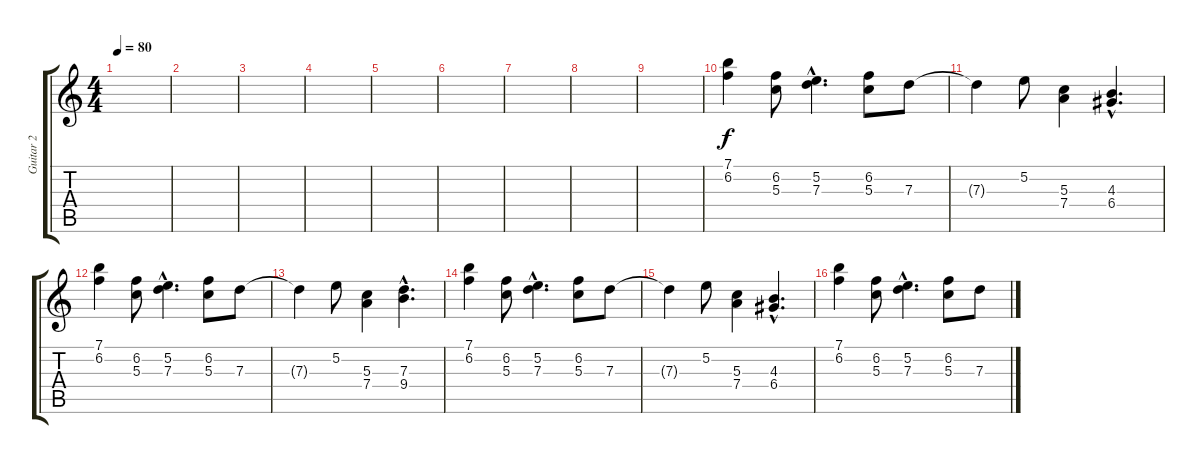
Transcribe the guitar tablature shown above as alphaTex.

\track ("Guitar 2" "Guitar 2") {instrument electricguitarclean}
\staff {score tabs}
\tuning (E4 B3 G3 D3 A2 E2) {hide}
\ts (4 4)
\tempo 80
\clef g2
\ks c
|
|
|
|
|
|
|
|
|
(7.1 6.2).4{volume 9} (6.2 5.3).8 (5.2{hac} 7.3{hac}).4{d} (6.2 5.3).8 7.3.8 |
7.3{t}.4 5.2.8 (5.3 7.4).4 (4.3{hac} 6.4{hac}).4{d} |
(7.1 6.2).4 (6.2 5.3).8 (5.2{hac} 7.3{hac}).4{d} (6.2 5.3).8 7.3.8 |
7.3{t}.4 5.2.8 (5.3 7.4).4 (7.3{hac} 9.4{hac}).4{d} |
(7.1 6.2).4 (6.2 5.3).8 (5.2{hac} 7.3{hac}).4{d} (6.2 5.3).8 7.3.8 |
7.3{t}.4 5.2.8 (5.3 7.4).4 (4.3{hac} 6.4{hac}).4{d} |
(7.1 6.2).4 (6.2 5.3).8 (5.2{hac} 7.3{hac}).4{d} (6.2 5.3).8 7.3.8
